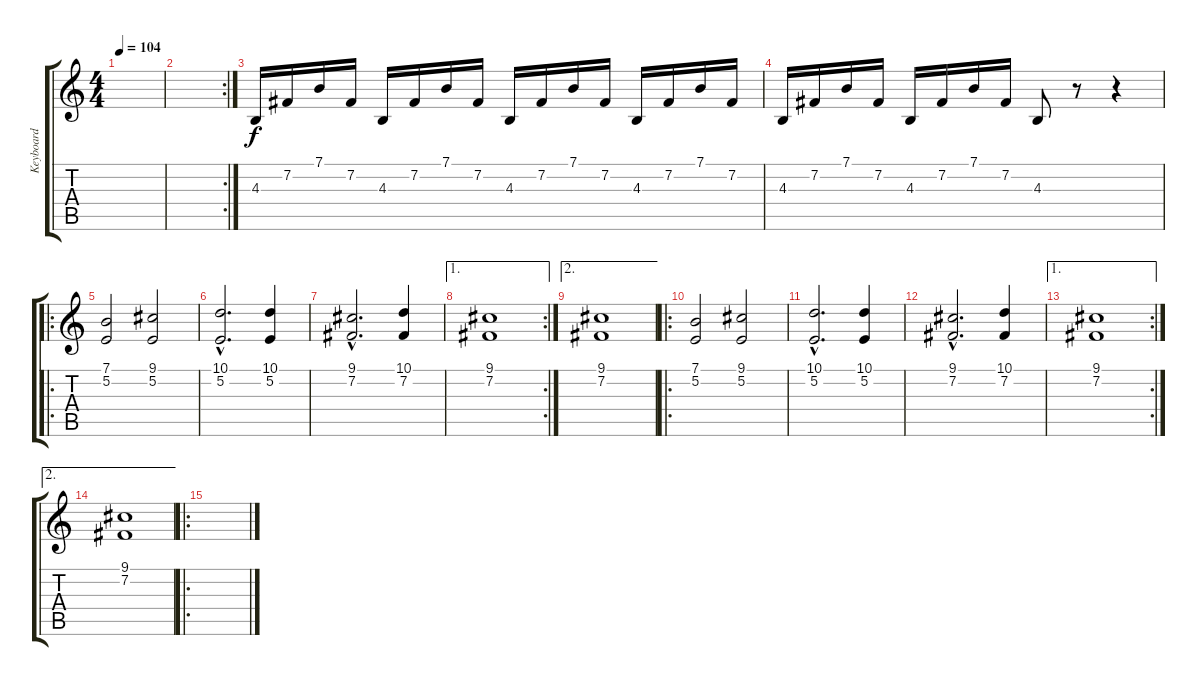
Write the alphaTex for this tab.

\track ("Keyboard" "Keyboard") {instrument stringensemble1}
\staff {score tabs}
\tuning (E4 B3 G3 D3 A2 E2) {hide}
\ts (4 4)
\tempo 104
\clef g2
\ks c
|
\rc 2
|
4.3.16 7.2.16 7.1.16 7.2.16 4.3.16 7.2.16 7.1.16 7.2.16 4.3.16 7.2.16 7.1.16 7.2.16 4.3.16 7.2.16 7.1.16 7.2.16 |
4.3.16 7.2.16 7.1.16 7.2.16 4.3.16 7.2.16 7.1.16 7.2.16 4.3.8 r.8 r.4 |
\ro
(7.1 5.2).2 (9.1 5.2).2 |
(10.1{hac} 5.2{hac}).2{d} (10.1 5.2).4 |
(9.1{hac} 7.2{hac}).2{d} (10.1 7.2).4 |
\ae 1
\rc 2
(9.1 7.2).1 |
\ae 2
(9.1 7.2).1 |
\ro
(7.1 5.2).2 (9.1 5.2).2 |
(10.1{hac} 5.2{hac}).2{d} (10.1 5.2).4 |
(9.1{hac} 7.2{hac}).2{d} (10.1 7.2).4 |
\ae 1
\rc 2
(9.1 7.2).1 |
\ae 2
(9.1 7.2).1 |
\ro
